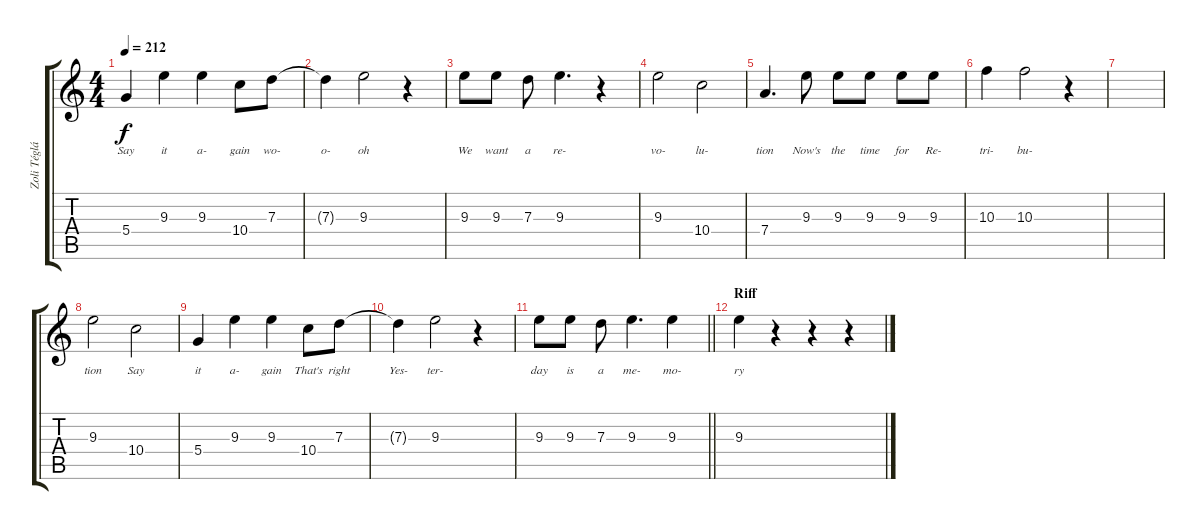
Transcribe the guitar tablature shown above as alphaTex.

\track ("Zoli Téglás - Vocals" "Zoli Téglá") {instrument distortionguitar}
\staff {score tabs}
\tuning (E4 B3 G3 D3 A2 E2) {hide}
\ts (4 4)
\tempo 212
\clef g2
\ks c
5.4.4{lyrics (0 "Say") lyrics (1 "") lyrics (2 "") lyrics (3 "") lyrics (4 "") dy f} 9.3.4{lyrics (0 "it") lyrics (1 "") lyrics (2 "") lyrics (3 "") lyrics (4 "")} 9.3.4{lyrics (0 "a-") lyrics (1 "") lyrics (2 "") lyrics (3 "") lyrics (4 "")} 10.4.8{lyrics (0 "gain") lyrics (1 "") lyrics (2 "") lyrics (3 "") lyrics (4 "")} 7.3.8{lyrics (0 "wo-") lyrics (1 "") lyrics (2 "") lyrics (3 "") lyrics (4 "")} |
7.3{t}.4{lyrics (0 "o-") lyrics (1 "") lyrics (2 "") lyrics (3 "") lyrics (4 "")} 9.3.2{lyrics (0 "oh") lyrics (1 "") lyrics (2 "") lyrics (3 "") lyrics (4 "")} r.4 |
9.3.8{lyrics (0 "We") lyrics (1 "") lyrics (2 "") lyrics (3 "") lyrics (4 "")} 9.3.8{lyrics (0 "want") lyrics (1 "") lyrics (2 "") lyrics (3 "") lyrics (4 "")} 7.3.8{lyrics (0 "a") lyrics (1 "") lyrics (2 "") lyrics (3 "") lyrics (4 "")} 9.3.4{d lyrics (0 "re-") lyrics (1 "") lyrics (2 "") lyrics (3 "") lyrics (4 "")} r.4 |
9.3.2{lyrics (0 "vo-") lyrics (1 "") lyrics (2 "") lyrics (3 "") lyrics (4 "")} 10.4.2{lyrics (0 "lu-") lyrics (1 "") lyrics (2 "") lyrics (3 "") lyrics (4 "")} |
7.4.4{d lyrics (0 "tion") lyrics (1 "") lyrics (2 "") lyrics (3 "") lyrics (4 "")} 9.3.8{lyrics (0 "Now's") lyrics (1 "") lyrics (2 "") lyrics (3 "") lyrics (4 "")} 9.3.8{lyrics (0 "the") lyrics (1 "") lyrics (2 "") lyrics (3 "") lyrics (4 "")} 9.3.8{lyrics (0 "time") lyrics (1 "") lyrics (2 "") lyrics (3 "") lyrics (4 "")} 9.3.8{lyrics (0 "for") lyrics (1 "") lyrics (2 "") lyrics (3 "") lyrics (4 "")} 9.3.8{lyrics (0 "Re-") lyrics (1 "") lyrics (2 "") lyrics (3 "") lyrics (4 "")} |
10.3.4{lyrics (0 "tri-") lyrics (1 "") lyrics (2 "") lyrics (3 "") lyrics (4 "")} 10.3.2{lyrics (0 "bu-") lyrics (1 "") lyrics (2 "") lyrics (3 "") lyrics (4 "")} r.4 |
|
9.3.2{lyrics (0 "tion") lyrics (1 "") lyrics (2 "") lyrics (3 "") lyrics (4 "")} 10.4.2{lyrics (0 "Say") lyrics (1 "") lyrics (2 "") lyrics (3 "") lyrics (4 "")} |
5.4.4{lyrics (0 "it") lyrics (1 "") lyrics (2 "") lyrics (3 "") lyrics (4 "")} 9.3.4{lyrics (0 "a-") lyrics (1 "") lyrics (2 "") lyrics (3 "") lyrics (4 "")} 9.3.4{lyrics (0 "gain") lyrics (1 "") lyrics (2 "") lyrics (3 "") lyrics (4 "")} 10.4.8{lyrics (0 "That's") lyrics (1 "") lyrics (2 "") lyrics (3 "") lyrics (4 "")} 7.3.8{lyrics (0 "right") lyrics (1 "") lyrics (2 "") lyrics (3 "") lyrics (4 "")} |
7.3{t}.4{lyrics (0 "Yes-") lyrics (1 "") lyrics (2 "") lyrics (3 "") lyrics (4 "")} 9.3.2{lyrics (0 "ter-") lyrics (1 "") lyrics (2 "") lyrics (3 "") lyrics (4 "")} r.4 |
\barLineRight lightlight
9.3.8{lyrics (0 "day") lyrics (1 "") lyrics (2 "") lyrics (3 "") lyrics (4 "")} 9.3.8{lyrics (0 "is") lyrics (1 "") lyrics (2 "") lyrics (3 "") lyrics (4 "")} 7.3.8{lyrics (0 "a") lyrics (1 "") lyrics (2 "") lyrics (3 "") lyrics (4 "")} 9.3.4{d lyrics (0 "me-") lyrics (1 "") lyrics (2 "") lyrics (3 "") lyrics (4 "")} 9.3.4{lyrics (0 "mo-") lyrics (1 "") lyrics (2 "") lyrics (3 "") lyrics (4 "")} |
\section ("" "Riff")
9.3.4{lyrics (0 "ry") lyrics (1 "") lyrics (2 "") lyrics (3 "") lyrics (4 "")} r.4 r.4 r.4
